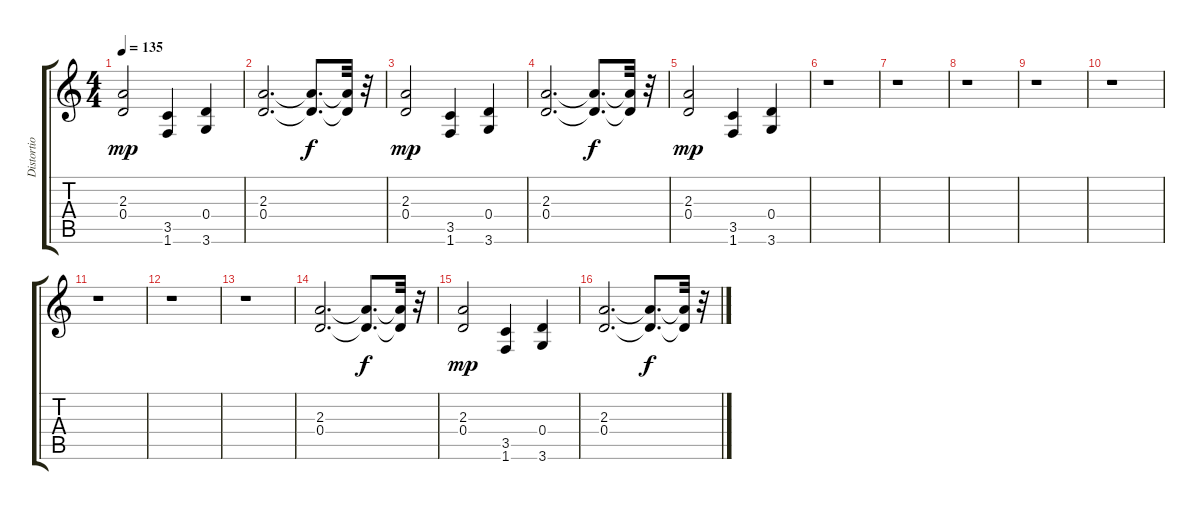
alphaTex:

\track ("Distortio" "Distortio") {instrument distortionguitar}
\staff {score tabs}
\tuning (E4 B3 G3 D3 A2 E2) {hide}
\ts (4 4)
\tempo 135
\clef g2
\ks c
(2.3 0.4).2{dy mp} (3.5 1.6).4 (0.4 3.6).4 |
(2.3 0.4).2{d} (2.3{t} 0.4{t}).8{d dy f} (2.3{t} 0.4{t}).32 r.32 |
(2.3 0.4).2{dy mp} (3.5 1.6).4 (0.4 3.6).4 |
(2.3 0.4).2{d} (2.3{t} 0.4{t}).8{d dy f} (2.3{t} 0.4{t}).32 r.32 |
(2.3 0.4).2{dy mp} (3.5 1.6).4 (0.4 3.6).4 |
r.1 |
r.1 |
r.1 |
r.1 |
r.1 |
r.1 |
r.1 |
r.1 |
(2.3 0.4).2{d} (2.3{t} 0.4{t}).8{d dy f} (2.3{t} 0.4{t}).32 r.32 |
(2.3 0.4).2{dy mp} (3.5 1.6).4 (0.4 3.6).4 |
(2.3 0.4).2{d} (2.3{t} 0.4{t}).8{d dy f} (2.3{t} 0.4{t}).32 r.32
